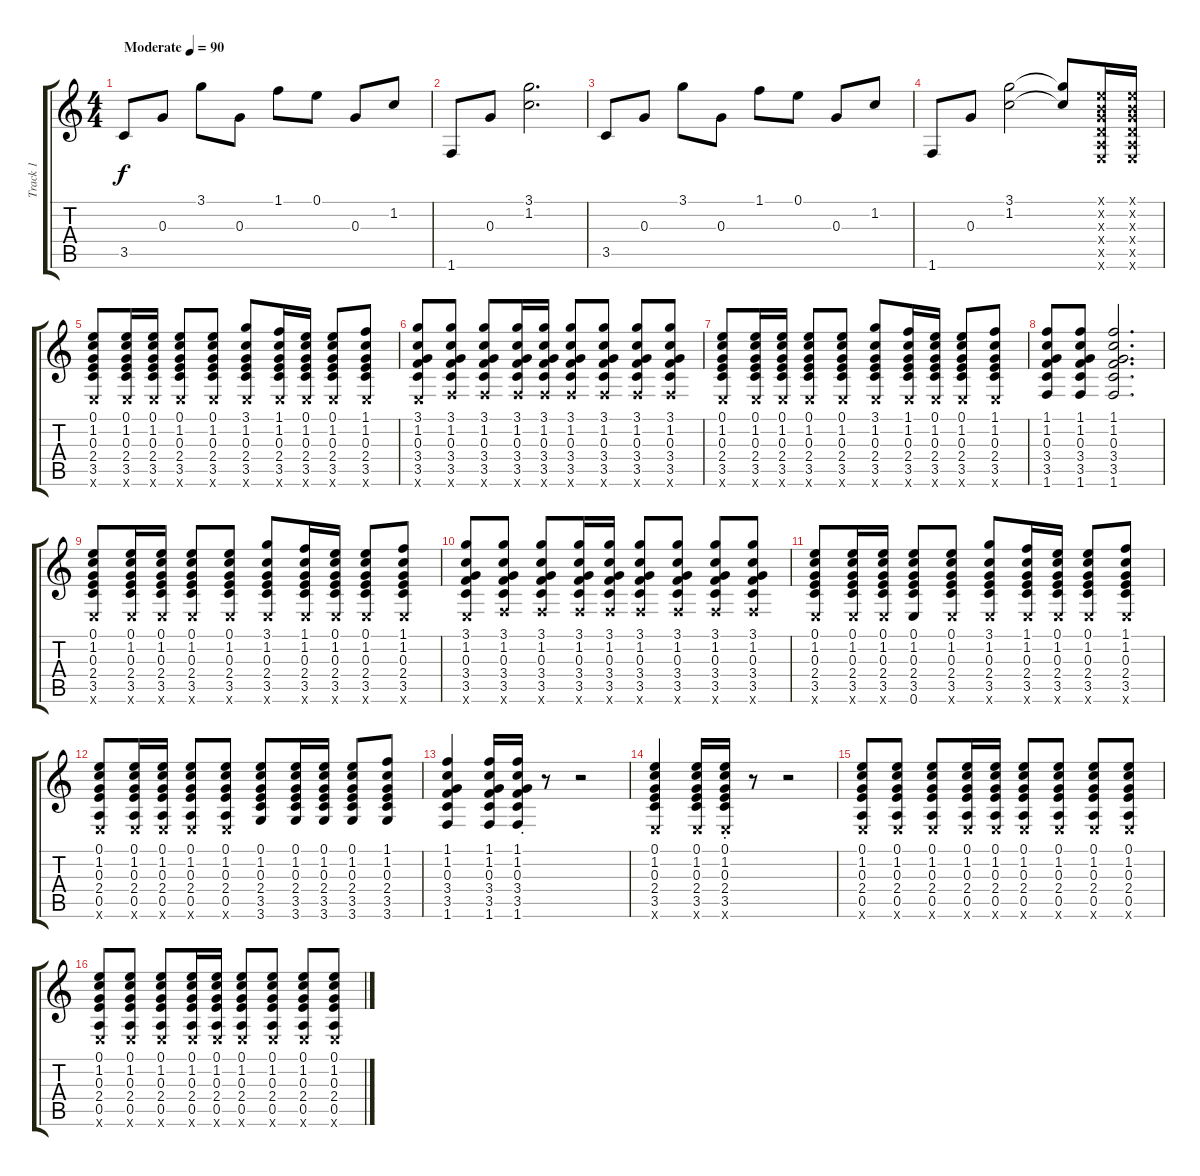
\track ("Track 1" "Track 1") {instrument acousticguitarsteel}
\staff {score tabs}
\tuning (E4 B3 G3 D3 A2 E2) {hide}
\ts (4 4)
\tempo (90 "Moderate")
\clef g2
\ks c
3.5.8{dy f instrument acousticguitarsteel} 0.3.8 3.1.8 0.3.8 1.1.8 0.1.8 0.3.8 1.2.8 |
1.6.8 0.3.8 (3.1 1.2).2{d} |
3.5.8 0.3.8 3.1.8 0.3.8 1.1.8 0.1.8 0.3.8 1.2.8 |
1.6.8 0.3.8 (3.1 1.2).2 (3.1{t} 1.2{t}).8 (0.1{x} 0.2{x} 0.3{x} 0.4{x} 0.5{x} 0.6{x}).16 (0.1{x} 0.2{x} 0.3{x} 0.4{x} 0.5{x} 0.6{x}).16 |
(0.1 1.2 0.3 2.4 3.5 0.6{x}).8 (0.1 1.2 0.3 2.4 3.5 0.6{x}).16 (0.1 1.2 0.3 2.4 3.5 0.6{x}).16 (0.1 1.2 0.3 2.4 3.5 0.6{x}).8 (0.1 1.2 0.3 2.4 3.5 0.6{x}).8 (3.1 1.2 0.3 2.4 3.5 0.6{x}).8 (1.1 1.2 0.3 2.4 3.5 0.6{x}).16 (0.1 1.2 0.3 2.4 3.5 0.6{x}).16 (0.1 1.2 0.3 2.4 3.5 0.6{x}).8 (1.1 1.2 0.3 2.4 3.5 0.6{x}).8 |
(3.1 1.2 0.3 3.4 3.5 0.6{x}).8 (3.1 1.2 0.3 3.4 3.5 1.6{x}).8 (3.1 1.2 0.3 3.4 3.5 1.6{x}).8 (3.1 1.2 0.3 3.4 3.5 1.6{x}).16 (3.1 1.2 0.3 3.4 3.5 1.6{x}).16 (3.1 1.2 0.3 3.4 3.5 1.6{x}).8 (3.1 1.2 0.3 3.4 3.5 1.6{x}).8 (3.1 1.2 0.3 3.4 3.5 1.6{x}).8 (3.1 1.2 0.3 3.4 3.5 1.6{x}).8 |
(0.1 1.2 0.3 2.4 3.5 0.6{x}).8 (0.1 1.2 0.3 2.4 3.5 0.6{x}).16 (0.1 1.2 0.3 2.4 3.5 0.6{x}).16 (0.1 1.2 0.3 2.4 3.5 0.6{x}).8 (0.1 1.2 0.3 2.4 3.5 0.6{x}).8 (3.1 1.2 0.3 2.4 3.5 0.6{x}).8 (1.1 1.2 0.3 2.4 3.5 0.6{x}).16 (0.1 1.2 0.3 2.4 3.5 0.6{x}).16 (0.1 1.2 0.3 2.4 3.5 0.6{x}).8 (1.1 1.2 0.3 2.4 3.5 0.6{x}).8 |
(1.1 1.2 0.3 3.4 3.5 1.6).8 (1.1 1.2 0.3 3.4 3.5 1.6).8 (1.1 1.2 0.3 3.4 3.5 1.6).2{d} |
(0.1 1.2 0.3 2.4 3.5 0.6{x}).8 (0.1 1.2 0.3 2.4 3.5 0.6{x}).16 (0.1 1.2 0.3 2.4 3.5 0.6{x}).16 (0.1 1.2 0.3 2.4 3.5 0.6{x}).8 (0.1 1.2 0.3 2.4 3.5 0.6{x}).8 (3.1 1.2 0.3 2.4 3.5 0.6{x}).8 (1.1 1.2 0.3 2.4 3.5 0.6{x}).16 (0.1 1.2 0.3 2.4 3.5 0.6{x}).16 (0.1 1.2 0.3 2.4 3.5 0.6{x}).8 (1.1 1.2 0.3 2.4 3.5 0.6{x}).8 |
(3.1 1.2 0.3 3.4 3.5 0.6{x}).8 (3.1 1.2 0.3 3.4 3.5 1.6{x}).8 (3.1 1.2 0.3 3.4 3.5 1.6{x}).8 (3.1 1.2 0.3 3.4 3.5 1.6{x}).16 (3.1 1.2 0.3 3.4 3.5 1.6{x}).16 (3.1 1.2 0.3 3.4 3.5 1.6{x}).8 (3.1 1.2 0.3 3.4 3.5 1.6{x}).8 (3.1 1.2 0.3 3.4 3.5 1.6{x}).8 (3.1 1.2 0.3 3.4 3.5 1.6{x}).8 |
(0.1 1.2 0.3 2.4 3.5 0.6{x}).8 (0.1 1.2 0.3 2.4 3.5 0.6{x}).16 (0.1 1.2 0.3 2.4 3.5 0.6{x}).16 (0.1 1.2 0.3 2.4 3.5 0.6).8 (0.1 1.2 0.3 2.4 3.5 0.6{x}).8 (3.1 1.2 0.3 2.4 3.5 0.6{x}).8 (1.1 1.2 0.3 2.4 3.5 0.6{x}).16 (0.1 1.2 0.3 2.4 3.5 0.6{x}).16 (0.1 1.2 0.3 2.4 3.5 0.6{x}).8 (1.1 1.2 0.3 2.4 3.5 0.6{x}).8 |
(0.1 1.2 0.3 2.4 0.5 0.6{x}).8 (0.1 1.2 0.3 2.4 0.5 0.6{x}).16 (0.1 1.2 0.3 2.4 0.5 0.6{x}).16 (0.1 1.2 0.3 2.4 0.5 0.6{x}).8 (0.1 1.2 0.3 2.4 0.5 0.6{x}).8 (0.1 1.2 0.3 2.4 3.5 3.6).8 (0.1 1.2 0.3 2.4 3.5 3.6).16 (0.1 1.2 0.3 2.4 3.5 3.6).16 (0.1 1.2 0.3 2.4 3.5 3.6).8 (1.1 1.2 0.3 2.4 3.5 3.6).8 |
(1.1 1.2 0.3 3.4 3.5 1.6).4 (1.1 1.2 0.3 3.4 3.5 1.6).16 (1.1{st} 1.2{st} 0.3{st} 3.4{st} 3.5{st} 1.6{st}).16 r.8 r.2 |
(0.1 1.2 0.3 2.4 3.5 0.6{x}).4 (0.1 1.2 0.3 2.4 3.5 0.6{x}).16 (0.1{st} 1.2{st} 0.3{st} 2.4{st} 3.5{st} 0.6{x}).16 r.8 r.2 |
(0.1 1.2 0.3 2.4 0.5 0.6{x}).8 (0.1 1.2 0.3 2.4 0.5 0.6{x}).8 (0.1 1.2 0.3 2.4 0.5 0.6{x}).8 (0.1 1.2 0.3 2.4 0.5 0.6{x}).16 (0.1 1.2 0.3 2.4 0.5 0.6{x}).16 (0.1 1.2 0.3 2.4 0.5 0.6{x}).8 (0.1 1.2 0.3 2.4 0.5 0.6{x}).8 (0.1 1.2 0.3 2.4 0.5 0.6{x}).8 (0.1 1.2 0.3 2.4 0.5 0.6{x}).8 |
(0.1 1.2 0.3 2.4 0.5 0.6{x}).8 (0.1 1.2 0.3 2.4 0.5 0.6{x}).8 (0.1 1.2 0.3 2.4 0.5 0.6{x}).8 (0.1 1.2 0.3 2.4 0.5 0.6{x}).16 (0.1 1.2 0.3 2.4 0.5 0.6{x}).16 (0.1 1.2 0.3 2.4 0.5 0.6{x}).8 (0.1 1.2 0.3 2.4 0.5 0.6{x}).8 (0.1 1.2 0.3 2.4 0.5 0.6{x}).8 (0.1 1.2 0.3 2.4 0.5 0.6{x}).8
